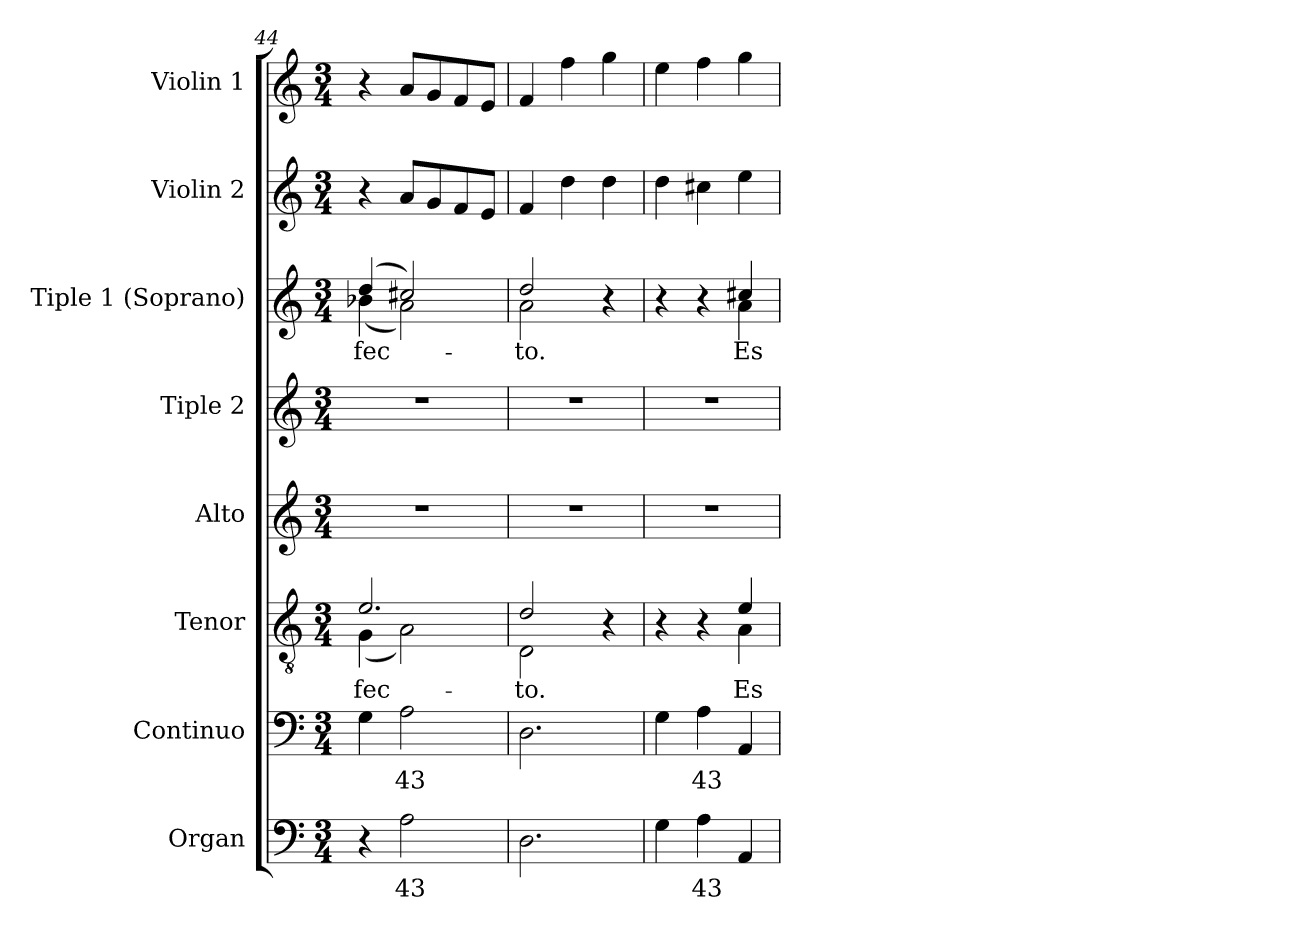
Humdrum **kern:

**kern	**text	**kern	**text	**kern	**text	**kern	**kern	**kern	**text	**kern	**kern
*part8	*part8	*part7	*part7	*part6	*part6	*part5	*part4	*part3	*part3	*part2	*part1
*staff8	*staff8	*staff7	*staff7	*staff6	*staff6	*staff5	*staff4	*staff3	*staff3	*staff2	*staff1
*I"Organ	*	*I"Continuo	*	*I"Tenor	*	*I"Alto	*I"Tiple 2	*I"Tiple 1 (Soprano)	*	*I"Violin 2	*I"Violin 1
*I'Org.	*	*I'Cont.	*	*I'T.	*	*I'A.	*	*I'S	*	*I'Vln. 2	*I'Vln. 1
*clefF4	*	*clefF4	*	*clefGv2	*	*clefG2	*clefG2	*clefG2	*	*clefG2	*clefG2
*	*	*	*	*ITrd7c12	*	*	*	*	*	*	*
*k[]	*	*k[]	*	*k[]	*	*k[]	*k[]	*k[]	*	*k[]	*k[]
*C:	*	*C:	*	*C:	*	*C:	*C:	*C:	*	*C:	*C:
*M3/4	*	*M3/4	*	*M3/4	*	*M3/4	*M3/4	*M3/4	*	*M3/4	*M3/4
=44	=44	=44	=44	=44	=44	=44	=44	=44	=44	=44	=44
*	*	*	*	*^	*	*	*	*	*	*	*
!	!	!	!	!	!	!LO:LY:b:color=#000000	!LO:N:vis=1	!LO:N:vis=1	!	!	!	!
*	*	*	*	*	*	*	*	*	*^	*	*	*
!	!	!	!	!	!	!	!	!	!	!	!LO:LY:b:color=#000000	!	!
4r	.	4Gi\	.	2.Ei/	(4GGi\	-fec-	2.r	2.r	(4ddi/	(4b-Xi\	-fec-	4r	4r
!	!LO:LY:b:color=#000000	!	!	!	!	!	!	!	!	!	!	!	!
!	!	!	!LO:LY:b:color=#000000	!	!	!	!	!	!	!	!	!	!
2Ai\	43	2Ai\	43	.	2AAi\)	.	.	.	2cc#Xi/)	2ai\)	.	8ai/L	8ai/L
.	.	.	.	.	.	.	.	.	.	.	.	8gi/	8gi/
.	.	.	.	.	.	.	.	.	.	.	.	8fi/	8fi/
.	.	.	.	.	.	.	.	.	.	.	.	8ei/J	8ei/J
=45	=45	=45	=45	=45	=45	=45	=45	=45	=45	=45	=45	=45	=45
!	!	!	!	!	!	!LO:LY:b:color=#000000	!LO:N:vis=1	!LO:N:vis=1	!	!	!	!	!
!	!	!	!	!	!	!	!	!	!	!	!LO:LY:b:color=#000000	!	!
2.Di\	.	2.Di\	.	2Di/	2DDi\	-to.	2.r	2.r	2ddi/	2ai\	-to.	4fi/	4fi/
.	.	.	.	.	.	.	.	.	.	.	.	4ddi\	4ffi\
.	.	.	.	4r	4ryy	.	.	.	4r	4ryy	.	4ddi\	4ggi\
=46	=46	=46	=46	=46	=46	=46	=46	=46	=46	=46	=46	=46	=46
!	!	!	!	!	!	!	!LO:N:vis=1	!LO:N:vis=1	!	!	!	!	!
4Gi\	.	4Gi\	.	4r	2ryy	.	2.r	2.r	4r	2ryy	.	4ddi\	4eei\
!	!LO:LY:b:color=#000000	!	!	!	!	!	!	!	!	!	!	!	!
!	!	!	!LO:LY:b:color=#000000	!	!	!	!	!	!	!	!	!	!
4Ai\	43	4Ai\	43	4r	.	.	.	.	4r	.	.	4cc#Xi\	4ffi\
!	!	!	!	!	!	!LO:LY:b:color=#000000	!	!	!	!	!	!	!
!	!	!	!	!	!	!	!	!	!	!	!LO:LY:b:color=#000000	!	!
4AAi/	.	4AAi/	.	4Ei/	4AAi\	Es	.	.	4cc#Xi/	4ai\	Es	4eei\	4ggi\
*	*	*	*	*v	*v	*	*	*	*v	*v	*	*	*
=	=	=	=	=	=	=	=	=	=	=	=
*-	*-	*-	*-	*-	*-	*-	*-	*-	*-	*-	*-
